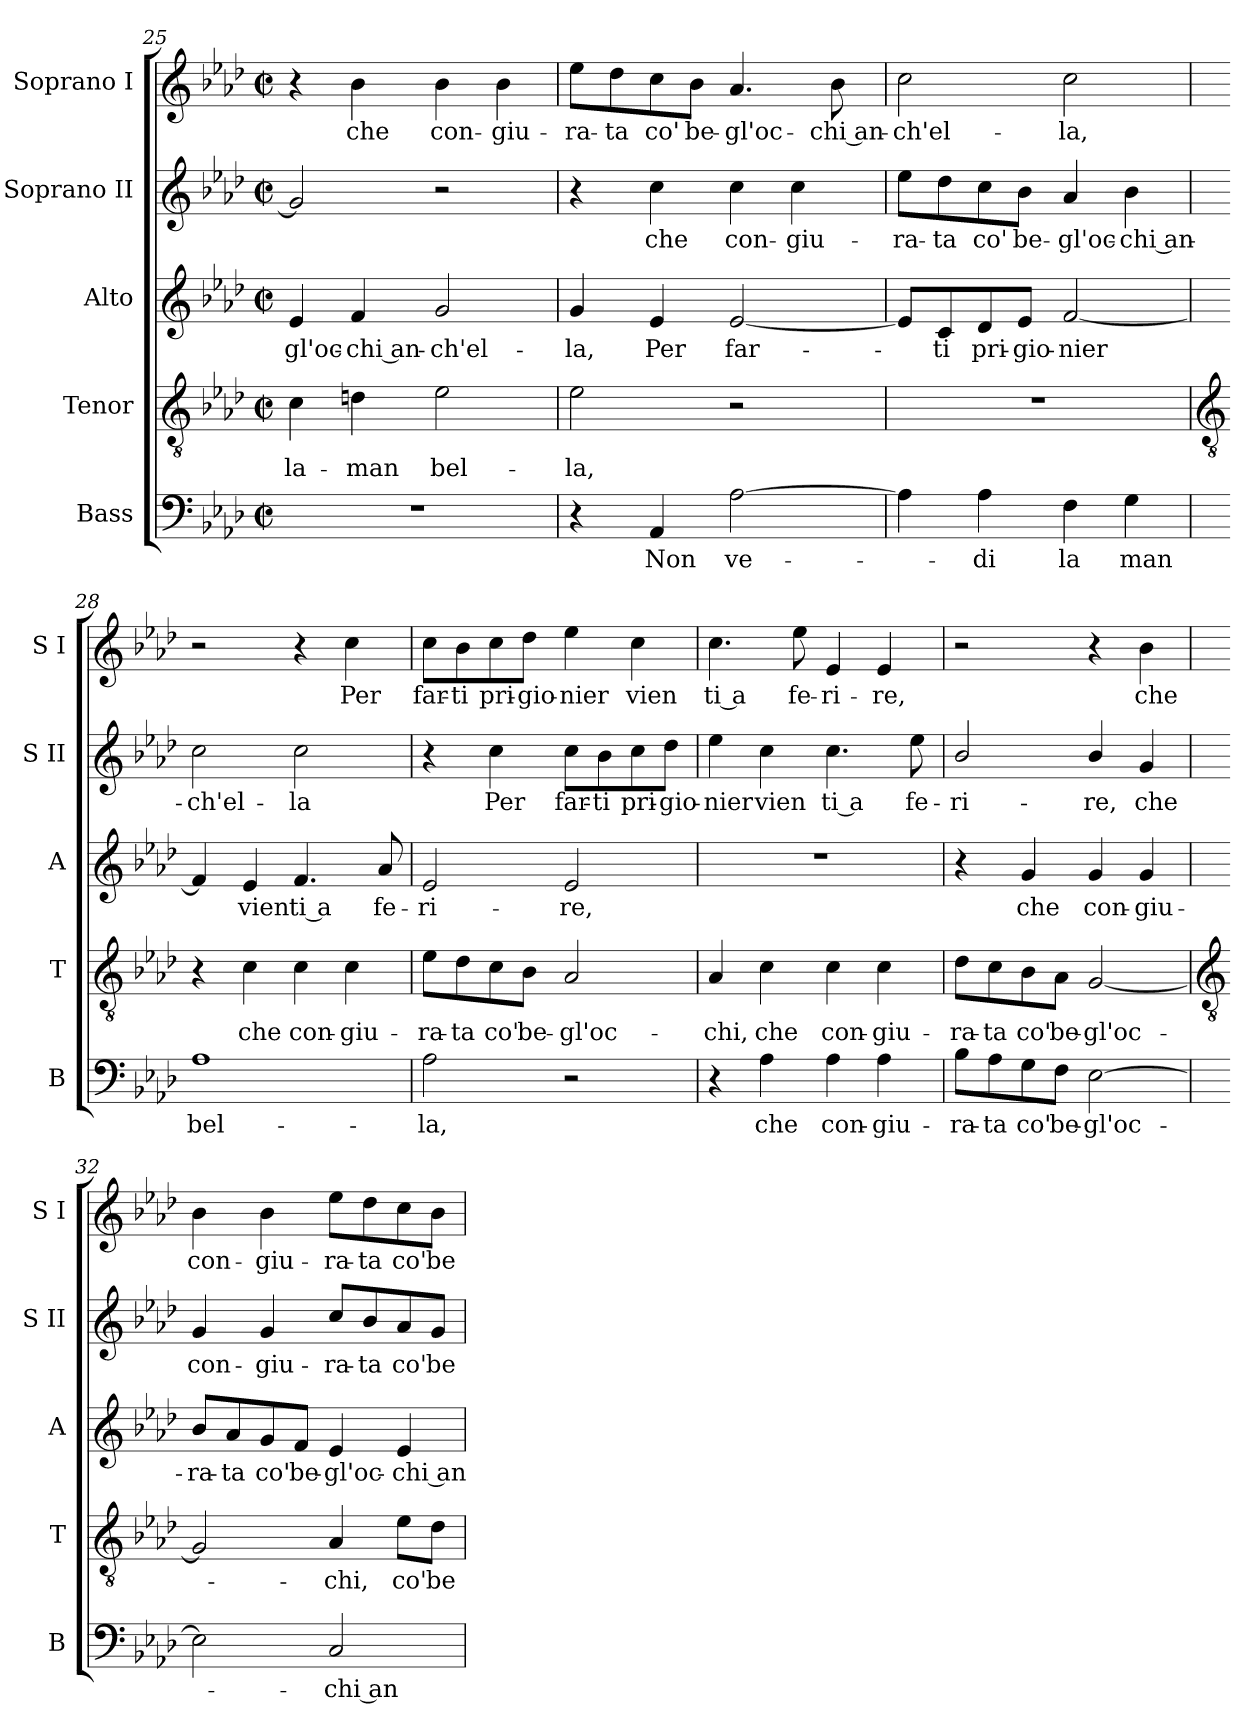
**kern	**text	**kern	**text	**kern	**text	**kern	**text	**kern	**text
*part5	*part5	*part4	*part4	*part3	*part3	*part2	*part2	*part1	*part1
*staff5	*staff5	*staff4	*staff4	*staff3	*staff3	*staff2	*staff2	*staff1	*staff1
*I"Bass	*	*I"Tenor	*	*I"Alto	*	*I"Soprano II	*	*I"Soprano I	*
*I'B	*	*I'T	*	*I'A	*	*I'S II	*	*I'S I	*
*clefF4	*	*clefGv2	*	*clefG2	*	*clefG2	*	*clefG2	*
*k[b-e-a-d-]	*	*k[b-e-a-d-]	*	*k[b-e-a-d-]	*	*k[b-e-a-d-]	*	*k[b-e-a-d-]	*
*A-:	*	*A-:	*	*A-:	*	*A-:	*	*A-:	*
*M2/2	*	*M2/2	*	*M2/2	*	*M2/2	*	*M2/2	*
*met(c|)	*	*met(c|)	*	*met(c|)	*	*met(c|)	*	*met(c|)	*
=25	=25	=25	=25	=25	=25	=25	=25	=25	=25
!	!	!	!LO:LY:b	!	!LO:LY:b	!	!	!	!
1r	.	4c	la-	4e-	gl'oc-	2g]	.	4r	.
!	!	!	!LO:LY:b	!	!LO:LY:b	!	!	!	!LO:LY:b
.	.	4dn	-man	4f	-chi an-	.	.	4b-	che
!	!	!	!LO:LY:b	!	!LO:LY:b	!	!	!	!LO:LY:b
.	.	2e-	bel-	2g/	-ch'el-	2r	.	4b-	con-
!	!	!	!	!	!	!	!	!	!LO:LY:b
.	.	.	.	.	.	.	.	4b-	-giu-
=26	=26	=26	=26	=26	=26	=26	=26	=26	=26
!	!	!	!LO:LY:b	!	!LO:LY:b	!	!	!	!LO:LY:b
4r	.	2e-	-la,	4g/	-la,	4r	.	8ee-\L	-ra-
!	!	!	!	!	!	!	!	!	!LO:LY:b
.	.	.	.	.	.	.	.	8dd-\	-ta
!	!LO:LY:b	!	!	!	!LO:LY:b	!	!LO:LY:b	!	!LO:LY:b
4AA-	Non	.	.	4e-	Per	4cc	che	8cc\	co'
!	!	!	!	!	!	!	!	!	!LO:LY:b
.	.	.	.	.	.	.	.	8b-\J	be-
!	!LO:LY:b	!	!	!	!LO:LY:b	!	!LO:LY:b	!	!LO:LY:b
[2A-	ve-	2r	.	[2e-	far-	4cc	con-	4.a-	-gl'oc-
!	!	!	!	!	!	!	!LO:LY:b	!	!
.	.	.	.	.	.	4cc	-giu-	.	.
!	!	!	!	!	!	!	!	!	!LO:LY:b
.	.	.	.	.	.	.	.	8b-	-chi an-
=27	=27	=27	=27	=27	=27	=27	=27	=27	=27
!	!	!	!	!	!	!	!LO:LY:b	!	!LO:LY:b
4A-]	.	1r	.	8e-/L]	.	8ee-\L	-ra-	2cc	-ch'el-
!	!	!	!	!	!LO:LY:b	!	!LO:LY:b	!	!
.	.	.	.	8c/	ti	8dd-\	-ta	.	.
!	!LO:LY:b	!	!	!	!LO:LY:b	!	!LO:LY:b	!	!
4A-	di	.	.	8d-/	pri-	8cc\	co'	.	.
!	!	!	!	!	!LO:LY:b	!	!LO:LY:b	!	!
.	.	.	.	8e-/J	-gio-	8b-\J	be-	.	.
!	!LO:LY:b	!	!	!	!LO:LY:b	!	!LO:LY:b	!	!LO:LY:b
4F	la	.	.	[2f	-nier	4a-	-gl'oc-	2cc	-la,
!	!LO:LY:b	!	!	!	!	!	!LO:LY:b	!	!
4G	man	.	.	.	.	4b-	-chi an-	.	.
!!LO:LB:g=z
=28	=28	=28	=28	=28	=28	=28	=28	=28	=28
*	*	*clefGv2	*	*	*	*	*	*	*
!	!LO:LY:b	!	!	!	!	!	!LO:LY:b	!	!
1A-	bel-	4r	.	4f]	.	2cc	-ch'el-	2r	.
!	!	!	!LO:LY:b	!	!LO:LY:b	!	!	!	!
.	.	4c	che	4e-	vien	.	.	.	.
!	!	!	!LO:LY:b	!	!LO:LY:b	!	!LO:LY:b	!	!
.	.	4c	con-	4.f	ti a	2cc	-la	4r	.
!	!	!	!LO:LY:b	!	!	!	!	!	!LO:LY:b
.	.	4c	-giu-	.	.	.	.	4cc	Per
!	!	!	!	!	!LO:LY:b	!	!	!	!
.	.	.	.	8a-	fe-	.	.	.	.
=29	=29	=29	=29	=29	=29	=29	=29	=29	=29
!	!LO:LY:b	!	!LO:LY:b	!	!LO:LY:b	!	!	!	!LO:LY:b
2A-	-la,	8e-\L	-ra-	2e-	-ri-	4r	.	8cc\L	far-
!	!	!	!LO:LY:b	!	!	!	!	!	!LO:LY:b
.	.	8d-\	-ta	.	.	.	.	8b-\	-ti
!	!	!	!LO:LY:b	!	!	!	!LO:LY:b	!	!LO:LY:b
.	.	8c\	co'	.	.	4cc	Per	8cc\	pri-
!	!	!	!LO:LY:b	!	!	!	!	!	!LO:LY:b
.	.	8B-\J	be-	.	.	.	.	8dd-\J	-gio-
!	!	!	!LO:LY:b	!	!LO:LY:b	!	!LO:LY:b	!	!LO:LY:b
2r	.	2A-	-gl'oc-	2e-	-re,	8cc\L	far-	4ee-	-nier
!	!	!	!	!	!	!	!LO:LY:b	!	!
.	.	.	.	.	.	8b-\	-ti	.	.
!	!	!	!	!	!	!	!LO:LY:b	!	!LO:LY:b
.	.	.	.	.	.	8cc\	pri-	4cc	vien
!	!	!	!	!	!	!	!LO:LY:b	!	!
.	.	.	.	.	.	8dd-\J	-gio-	.	.
=30	=30	=30	=30	=30	=30	=30	=30	=30	=30
!	!	!	!LO:LY:b	!	!	!	!LO:LY:b	!	!LO:LY:b
4r	.	4A-	-chi,	1r	.	4ee-	-nier	4.cc	ti a
!	!LO:LY:b	!	!LO:LY:b	!	!	!	!LO:LY:b	!	!
4A-	che	4c	che	.	.	4cc	vien	.	.
!	!	!	!	!	!	!	!	!	!LO:LY:b
.	.	.	.	.	.	.	.	8ee-	fe-
!	!LO:LY:b	!	!LO:LY:b	!	!	!	!LO:LY:b	!	!LO:LY:b
4A-	con-	4c	con-	.	.	4.cc	ti a	4e-	-ri-
!	!LO:LY:b	!	!LO:LY:b	!	!	!	!	!	!LO:LY:b
4A-	-giu-	4c	-giu-	.	.	.	.	4e-	-re,
!	!	!	!	!	!	!	!LO:LY:b	!	!
.	.	.	.	.	.	8ee-	fe-	.	.
=31	=31	=31	=31	=31	=31	=31	=31	=31	=31
!	!LO:LY:b	!	!LO:LY:b	!	!	!	!LO:LY:b	!	!
8B-\L	-ra-	8d-\L	-ra-	4r	.	2b-/	-ri-	2r	.
!	!LO:LY:b	!	!LO:LY:b	!	!	!	!	!	!
8A-\	-ta	8c\	-ta	.	.	.	.	.	.
!	!LO:LY:b	!	!LO:LY:b	!	!LO:LY:b	!	!	!	!
8G\	co'	8B-\	co'	4g	che	.	.	.	.
!	!LO:LY:b	!	!LO:LY:b	!	!	!	!	!	!
8F\J	be-	8A-\J	be-	.	.	.	.	.	.
!	!LO:LY:b	!	!LO:LY:b	!	!LO:LY:b	!	!LO:LY:b	!	!
[2E-	-gl'oc-	[2G	-gl'oc-	4g	con-	4b-/	-re,	4r	.
!	!	!	!	!	!LO:LY:b	!	!LO:LY:b	!	!LO:LY:b
.	.	.	.	4g	-giu-	4g	che	4b-	che
!!LO:LB:g=z
=32	=32	=32	=32	=32	=32	=32	=32	=32	=32
*	*	*clefGv2	*	*	*	*	*	*	*
!	!	!	!	!	!LO:LY:b	!	!LO:LY:b	!	!LO:LY:b
2E-]	.	2G]	.	8b-/L	-ra-	4g	con-	4b-	con-
!	!	!	!	!	!LO:LY:b	!	!	!	!
.	.	.	.	8a-/	-ta	.	.	.	.
!	!	!	!	!	!LO:LY:b	!	!LO:LY:b	!	!LO:LY:b
.	.	.	.	8g/	co'	4g	-giu-	4b-	-giu-
!	!	!	!	!	!LO:LY:b	!	!	!	!
.	.	.	.	8f/J	be-	.	.	.	.
!	!LO:LY:b	!	!LO:LY:b	!	!LO:LY:b	!	!LO:LY:b	!	!LO:LY:b
2C	chi an-	4A-	chi,	4e-	-gl'oc-	8cc/L	-ra-	8ee-\L	-ra-
!	!	!	!	!	!	!	!LO:LY:b	!	!LO:LY:b
.	.	.	.	.	.	8b-/	-ta	8dd-\	-ta
!	!	!	!LO:LY:b	!	!LO:LY:b	!	!LO:LY:b	!	!LO:LY:b
.	.	8e-\L	co'	4e-	-chi an-	8a-/	co'	8cc\	co'
!	!	!	!LO:LY:b	!	!	!	!LO:LY:b	!	!LO:LY:b
.	.	8d-\J	be-	.	.	8g/J	be-	8b-\J	be-
=	=	=	=	=	=	=	=	=	=
*-	*-	*-	*-	*-	*-	*-	*-	*-	*-
